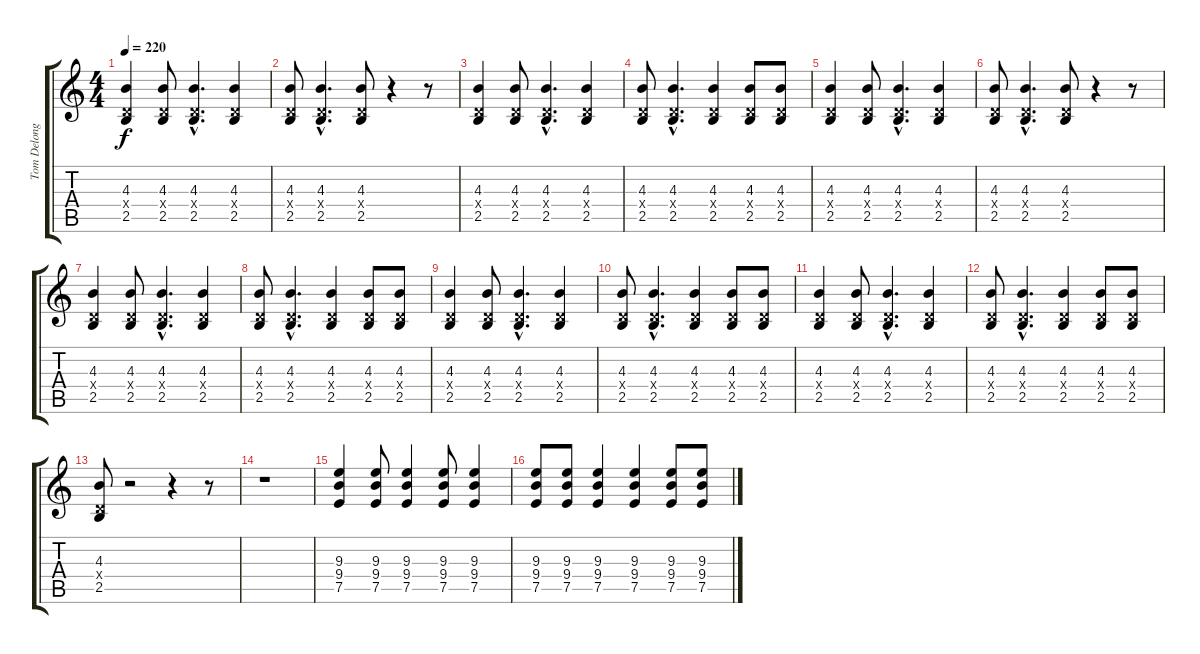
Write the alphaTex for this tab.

\track ("Tom Delonge (Guitar)" "Tom Delong") {instrument overdrivenguitar}
\staff {score tabs}
\tuning (E4 B3 G3 D3 A2 E2) {hide}
\ts (4 4)
\tempo 220
\clef g2
\ks c
(4.3 0.4{x} 2.5).4{dy f} (4.3 0.4{x} 2.5).8 (4.3{hac} 0.4{hac x} 2.5{hac}).4{d} (4.3 0.4{x} 2.5).4 |
(4.3 0.4{x} 2.5).8 (4.3{hac} 0.4{hac x} 2.5{hac}).4{d} (4.3 0.4{x} 2.5).8 r.4 r.8 |
(4.3 0.4{x} 2.5).4 (4.3 0.4{x} 2.5).8 (4.3{hac} 0.4{hac x} 2.5{hac}).4{d} (4.3 0.4{x} 2.5).4 |
(4.3 0.4{x} 2.5).8 (4.3{hac} 0.4{hac x} 2.5{hac}).4{d} (4.3 0.4{x} 2.5).4 (4.3 0.4{x} 2.5).8 (4.3 0.4{x} 2.5).8 |
(4.3 0.4{x} 2.5).4 (4.3 0.4{x} 2.5).8 (4.3{hac} 0.4{hac x} 2.5{hac}).4{d} (4.3 0.4{x} 2.5).4 |
(4.3 0.4{x} 2.5).8 (4.3{hac} 0.4{hac x} 2.5{hac}).4{d} (4.3 0.4{x} 2.5).8 r.4 r.8 |
(4.3 0.4{x} 2.5).4 (4.3 0.4{x} 2.5).8 (4.3{hac} 0.4{hac x} 2.5{hac}).4{d} (4.3 0.4{x} 2.5).4 |
(4.3 0.4{x} 2.5).8 (4.3{hac} 0.4{hac x} 2.5{hac}).4{d} (4.3 0.4{x} 2.5).4 (4.3 0.4{x} 2.5).8 (4.3 0.4{x} 2.5).8 |
(4.3 0.4{x} 2.5).4 (4.3 0.4{x} 2.5).8 (4.3{hac} 0.4{hac x} 2.5{hac}).4{d} (4.3 0.4{x} 2.5).4 |
(4.3 0.4{x} 2.5).8 (4.3{hac} 0.4{hac x} 2.5{hac}).4{d} (4.3 0.4{x} 2.5).4 (4.3 0.4{x} 2.5).8 (4.3 0.4{x} 2.5).8 |
(4.3 0.4{x} 2.5).4 (4.3 0.4{x} 2.5).8 (4.3{hac} 0.4{hac x} 2.5{hac}).4{d} (4.3 0.4{x} 2.5).4 |
(4.3 0.4{x} 2.5).8 (4.3{hac} 0.4{hac x} 2.5{hac}).4{d} (4.3 0.4{x} 2.5).4 (4.3 0.4{x} 2.5).8 (4.3 0.4{x} 2.5).8 |
(4.3 0.4{x} 2.5).8 r.2 r.4 r.8 |
r.1 |
(9.3 9.4 7.5).4 (9.3 9.4 7.5).8 (9.3 9.4 7.5).4 (9.3 9.4 7.5).8 (9.3 9.4 7.5).4 |
(9.3 9.4 7.5).8 (9.3 9.4 7.5).8 (9.3 9.4 7.5).4 (9.3 9.4 7.5).4 (9.3 9.4 7.5).8 (9.3 9.4 7.5).8
